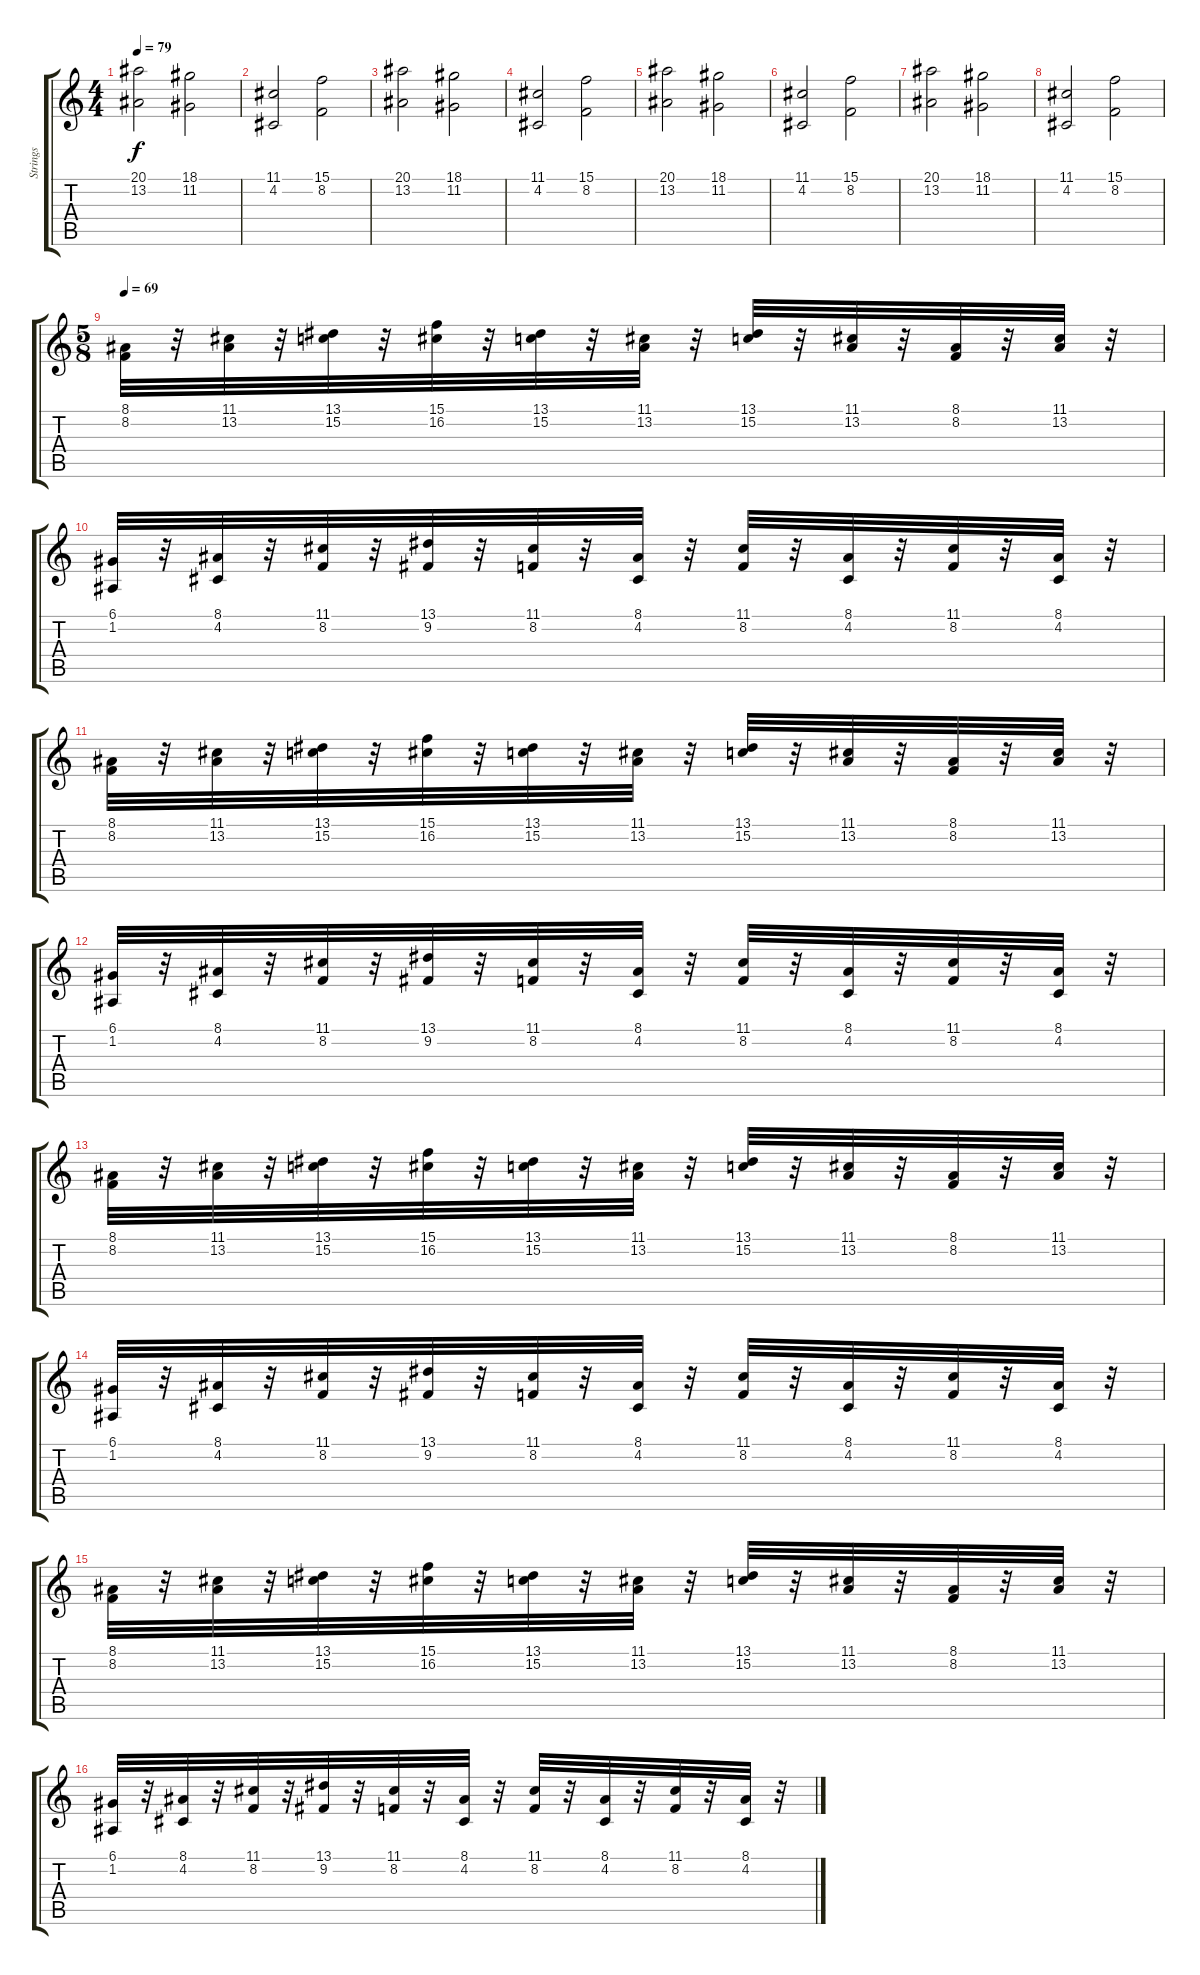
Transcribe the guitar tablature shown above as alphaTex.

\track ("Strings" "Strings") {instrument stringensemble1}
\staff {score tabs}
\tuning (D4 A3 F3 C3 G2 D2) {hide}
\ts (4 4)
\tempo 79
\clef g2
\ks c
(20.1 13.2).2{dy f} (18.1 11.2).2 |
(11.1 4.2).2 (15.1 8.2).2 |
(20.1 13.2).2 (18.1 11.2).2 |
(11.1 4.2).2 (15.1 8.2).2 |
(20.1 13.2).2 (18.1 11.2).2 |
(11.1 4.2).2 (15.1 8.2).2 |
(20.1 13.2).2 (18.1 11.2).2 |
(11.1 4.2).2 (15.1 8.2).2 |
\ts (5 8)
\tempo 69
(8.1 8.2).32 r.32 (11.1 13.2).32 r.32 (13.1 15.2).32 r.32 (15.1 16.2).32 r.32 (13.1 15.2).32 r.32 (11.1 13.2).32 r.32 (13.1 15.2).32 r.32 (11.1 13.2).32 r.32 (8.1 8.2).32 r.32 (11.1 13.2).32 r.32 |
(6.1 1.2).32 r.32 (8.1 4.2).32 r.32 (11.1 8.2).32 r.32 (13.1 9.2).32 r.32 (11.1 8.2).32 r.32 (8.1 4.2).32 r.32 (11.1 8.2).32 r.32 (8.1 4.2).32 r.32 (11.1 8.2).32 r.32 (8.1 4.2).32 r.32 |
(8.1 8.2).32 r.32 (11.1 13.2).32 r.32 (13.1 15.2).32 r.32 (15.1 16.2).32 r.32 (13.1 15.2).32 r.32 (11.1 13.2).32 r.32 (13.1 15.2).32 r.32 (11.1 13.2).32 r.32 (8.1 8.2).32 r.32 (11.1 13.2).32 r.32 |
(6.1 1.2).32 r.32 (8.1 4.2).32 r.32 (11.1 8.2).32 r.32 (13.1 9.2).32 r.32 (11.1 8.2).32 r.32 (8.1 4.2).32 r.32 (11.1 8.2).32 r.32 (8.1 4.2).32 r.32 (11.1 8.2).32 r.32 (8.1 4.2).32 r.32 |
(8.1 8.2).32 r.32 (11.1 13.2).32 r.32 (13.1 15.2).32 r.32 (15.1 16.2).32 r.32 (13.1 15.2).32 r.32 (11.1 13.2).32 r.32 (13.1 15.2).32 r.32 (11.1 13.2).32 r.32 (8.1 8.2).32 r.32 (11.1 13.2).32 r.32 |
(6.1 1.2).32 r.32 (8.1 4.2).32 r.32 (11.1 8.2).32 r.32 (13.1 9.2).32 r.32 (11.1 8.2).32 r.32 (8.1 4.2).32 r.32 (11.1 8.2).32 r.32 (8.1 4.2).32 r.32 (11.1 8.2).32 r.32 (8.1 4.2).32 r.32 |
(8.1 8.2).32 r.32 (11.1 13.2).32 r.32 (13.1 15.2).32 r.32 (15.1 16.2).32 r.32 (13.1 15.2).32 r.32 (11.1 13.2).32 r.32 (13.1 15.2).32 r.32 (11.1 13.2).32 r.32 (8.1 8.2).32 r.32 (11.1 13.2).32 r.32 |
(6.1 1.2).32 r.32 (8.1 4.2).32 r.32 (11.1 8.2).32 r.32 (13.1 9.2).32 r.32 (11.1 8.2).32 r.32 (8.1 4.2).32 r.32 (11.1 8.2).32 r.32 (8.1 4.2).32 r.32 (11.1 8.2).32 r.32 (8.1 4.2).32 r.32
